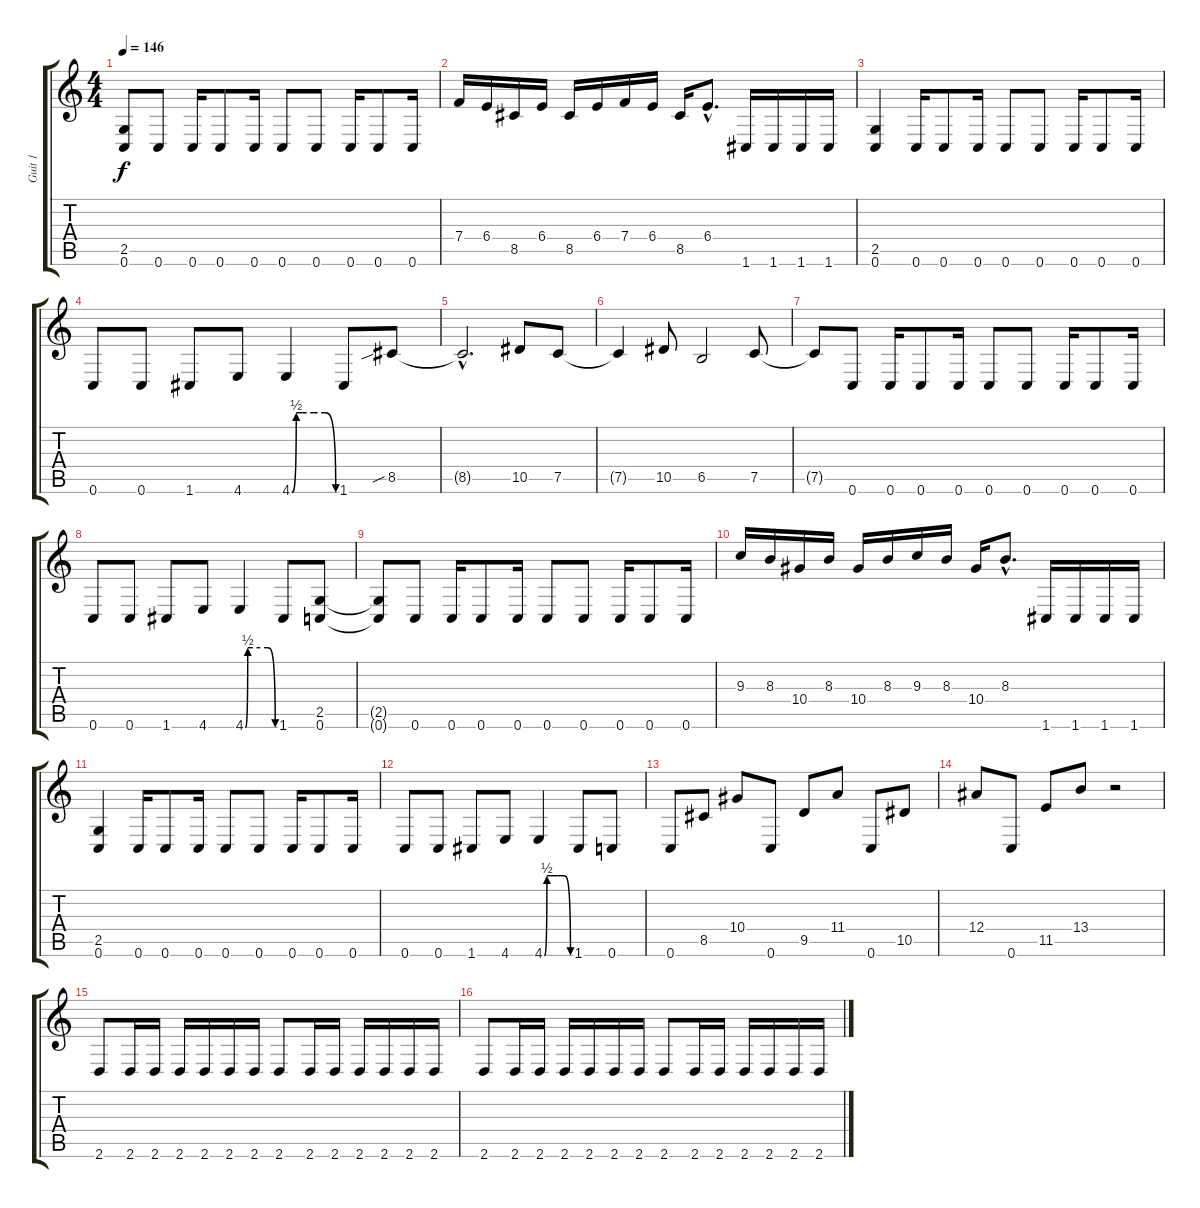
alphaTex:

\track ("Guit 1" "Guit 1") {instrument distortionguitar}
\staff {score tabs}
\tuning (C4 G3 Eb3 Bb2 F2 C2) {hide}
\ts (4 4)
\tempo 146
\clef g2
\ks c
(2.5{t} 0.6{t}).8{dy f} 0.6.8 0.6.16 0.6.8 0.6.16 0.6.8 0.6.8 0.6.16 0.6.8 0.6.16 |
7.4.16 6.4.16 8.5.16 6.4.16 8.5.16 6.4.16 7.4.16 6.4.16 8.5.16 6.4{hac}.8{d} 1.6.16 1.6.16 1.6.16 1.6.16 |
(2.5 0.6).4 0.6.16 0.6.8 0.6.16 0.6.8 0.6.8 0.6.16 0.6.8 0.6.16 |
0.6.8 0.6.8 1.6.8 4.6.8 4.6{be (custom 0 0 6 2 15 2 30 2 45 2 60 0)}.4 1.6.8 8.5{sib}.8 |
8.5{hac t}.2{d} 10.5.8 7.5.8 |
7.5{t}.4 10.5.8 6.5.2 7.5.8 |
7.5{t}.8 0.6.8 0.6.16 0.6.8 0.6.16 0.6.8 0.6.8 0.6.16 0.6.8 0.6.16 |
0.6.8 0.6.8 1.6.8 4.6.8 4.6{be (custom 0 0 5 2 15 2 30 2 45 2 60 0)}.4 1.6.8 (2.5 0.6).8 |
(2.5{t} 0.6{t}).8 0.6.8 0.6.16 0.6.8 0.6.16 0.6.8 0.6.8 0.6.16 0.6.8 0.6.16 |
9.3.16 8.3.16 10.4.16 8.3.16 10.4.16 8.3.16 9.3.16 8.3.16 10.4.16 8.3{hac}.8{d} 1.6.16 1.6.16 1.6.16 1.6.16 |
(2.5 0.6).4 0.6.16 0.6.8 0.6.16 0.6.8 0.6.8 0.6.16 0.6.8 0.6.16 |
0.6.8 0.6.8 1.6.8 4.6.8 4.6{be (custom 0 0 6 2 15 2 30 2 45 2 60 0)}.4 1.6.8 0.6.8 |
0.6.8 8.5.8 10.4.8 0.6.8 9.5.8 11.4.8 0.6.8 10.5.8 |
12.4.8 0.6.8 11.5.8 13.4.8 r.2 |
2.6.8 2.6.16 2.6.16 2.6.16 2.6.16 2.6.16 2.6.16 2.6.8 2.6.16 2.6.16 2.6.16 2.6.16 2.6.16 2.6.16 |
2.6.8 2.6.16 2.6.16 2.6.16 2.6.16 2.6.16 2.6.16 2.6.8 2.6.16 2.6.16 2.6.16 2.6.16 2.6.16 2.6.16
